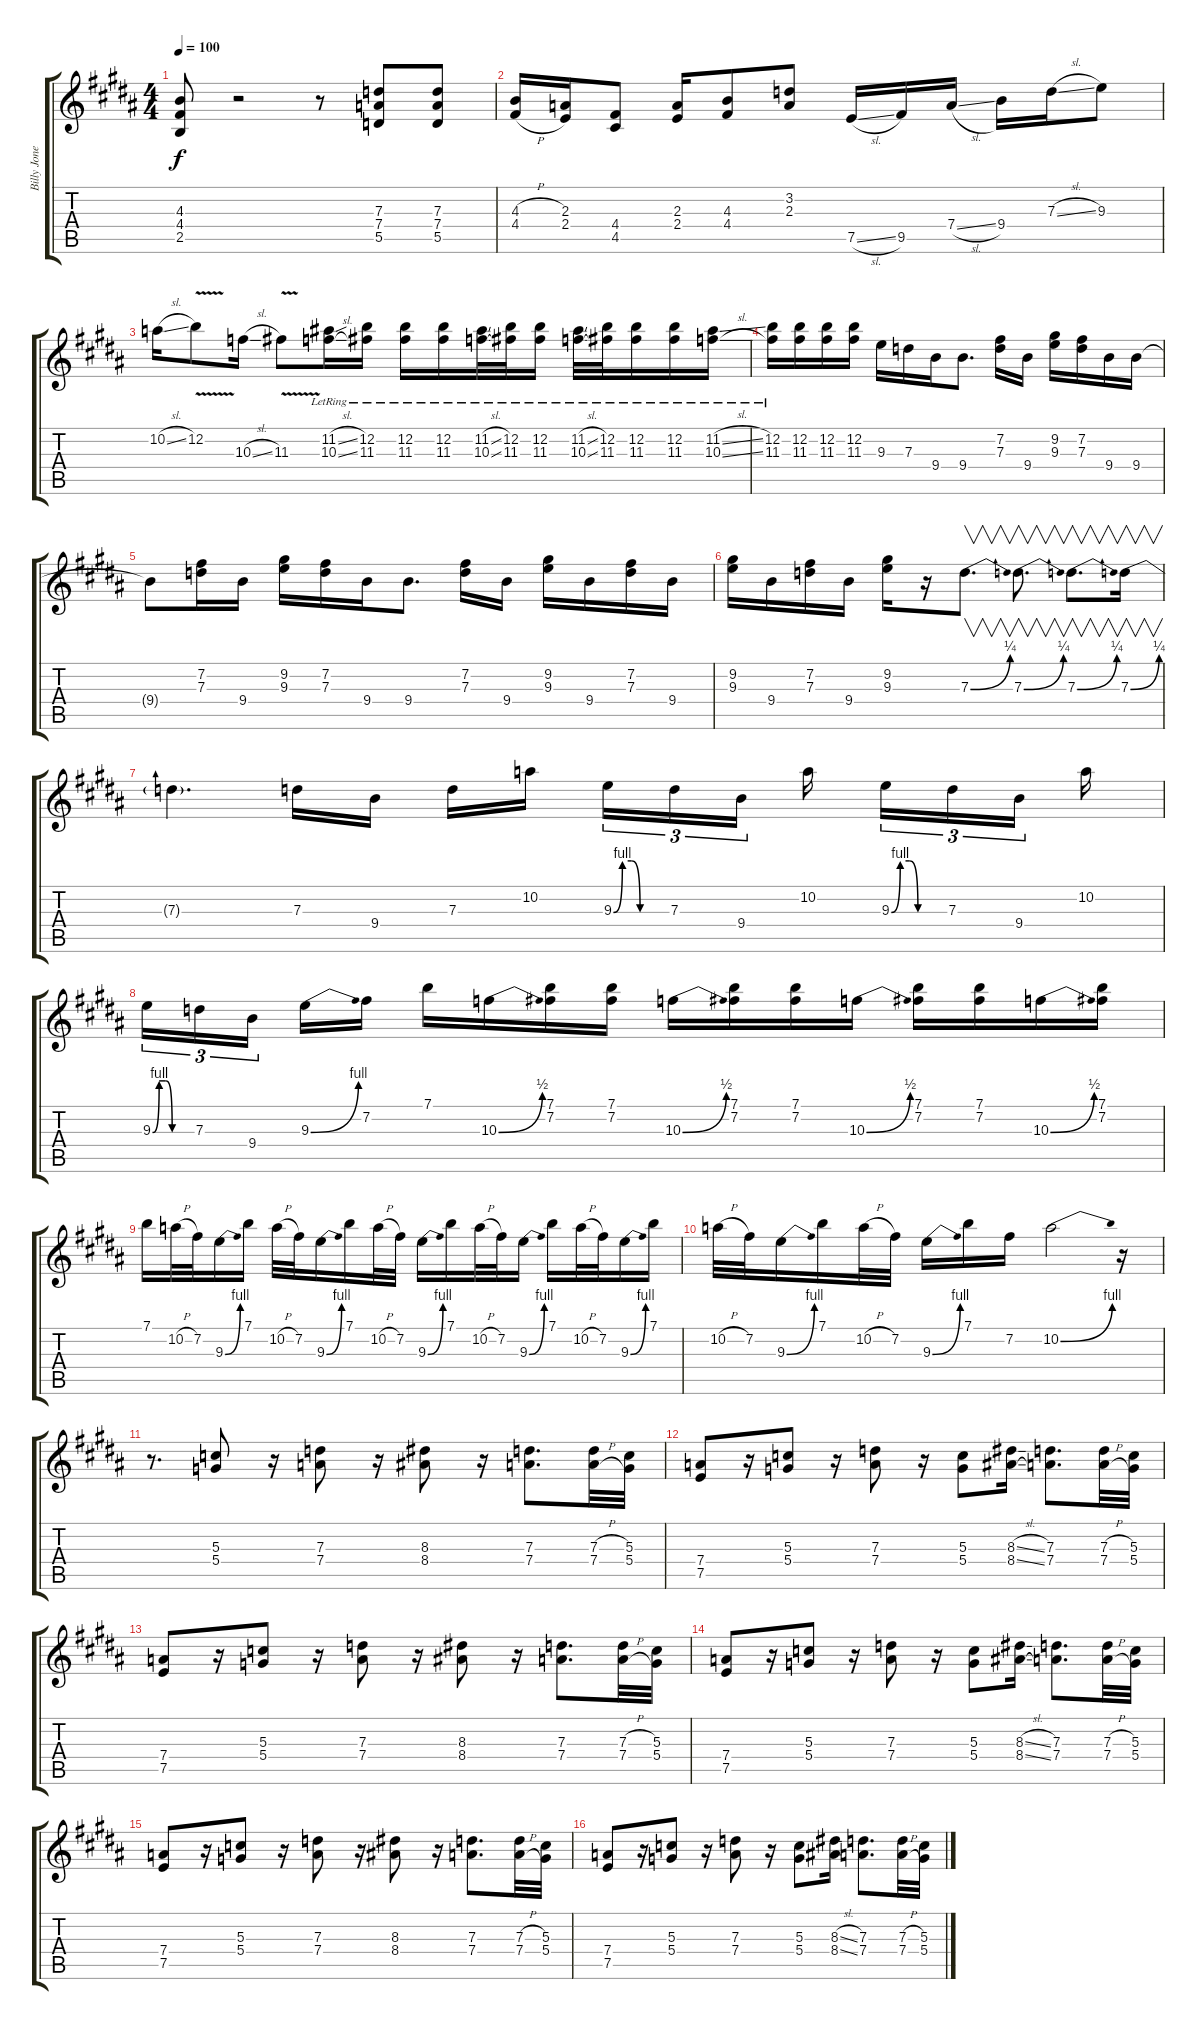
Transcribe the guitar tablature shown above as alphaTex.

\track ("Billy Jones Guitar" "Billy Jone") {instrument overdrivenguitar}
\staff {score tabs}
\tuning (E4 B3 G3 D3 A2 E2) {hide}
\ts (4 4)
\tempo 100
\clef g2
\ks g#minor
(4.3 4.4 2.5).8{dy f} r.2 r.8 (7.3 7.4 5.5).8 (7.3 7.4 5.5).8 |
(4.3{h} 4.4{h}).16 (2.3 2.4).16 (4.4 4.5).8 (2.3 2.4).16 (4.3 4.4).8 (3.2 2.3).8 7.5{sl}.16 9.5.16{volume 16 balance 8} 7.4{sl}.16 9.4.16 7.3{sl}.16 9.3.8 |
10.2{sl}.16 12.2{v}.8 10.3{sl}.16 11.3{v}.8 (11.2{sl} 10.3{sl lr}).16 (12.2 11.3{lr}).16 (12.2{lr} 11.3).16 (12.2{lr} 11.3).16 (11.2{sl} 10.3{sl lr}).32 (12.2 11.3{lr}).32 (12.2{lr} 11.3).16 (11.2{sl} 10.3{sl lr}).32 (12.2 11.3{lr}).32 (12.2{lr} 11.3).16 (12.2{lr} 11.3).16 (11.2{sl} 10.3{sl lr}).16 |
(12.2 11.3{lr}).16 (12.2 11.3).16 (12.2 11.3).16 (12.2 11.3).16 9.3.16 7.3.16 9.4.16 9.4.8{d} (7.2 7.3).16 9.4.16 (9.2 9.3).16 (7.2 7.3).16 9.4.16 9.4.16 |
9.4{t}.8 (7.2 7.3).16 9.4.16 (9.2 9.3).16 (7.2 7.3).16 9.4.16 9.4.8{d} (7.2 7.3).16 9.4.16 (9.2 9.3).16 9.4.16 (7.2 7.3).16 9.4.16 |
(9.2 9.3).16 9.4.16 (7.2 7.3).16 9.4.16 (9.2 9.3).16 r.16 7.3{be (bend 0 0 60 1)}.8{v d} 7.3{be (bend 0 0 60 1)}.8{v d} 7.3{be (bend 0 0 60 1)}.8{v d} 7.3{be (bend 0 0 60 1)}.16{v} |
7.3{t}.4{d} 7.3.16 9.4.16 7.3.16 10.2.16{beam splitsecondary} 9.3{be (custom 0 0 10 4 20 4 30 0 60 0)}.16{tu (3 2)} 7.3.16{tu (3 2)} 9.4.16{tu (3 2)} 10.2.16{beam splitsecondary} 9.3{be (custom 0 0 10 4 20 4 30 0 60 0)}.16{tu (3 2)} 7.3.16{tu (3 2)} 9.4.16{tu (3 2) beam splitsecondary} 10.2.16 |
9.3{be (custom 0 0 10 4 20 4 30 0 60 0)}.16{tu (3 2)} 7.3.16{tu (3 2)} 9.4.16{tu (3 2) beam splitsecondary} 9.3{be (bend 0 0 60 4)}.16 7.2.16 7.1.16 10.3{be (bend 0 0 60 2)}.16 (7.1 7.2).16 (7.1 7.2).16 10.3{be (bend 0 0 60 2)}.16 (7.1 7.2).16 (7.1 7.2).16 10.3{be (bend 0 0 60 2)}.16 (7.1 7.2).16 (7.1 7.2).16 10.3{be (bend 0 0 60 2)}.16 (7.1 7.2).16 |
7.1.16 10.2{h}.32 7.2.32 9.3{be (bend 0 0 60 4)}.16 7.1.16 10.2{h}.32 7.2.32 9.3{be (bend 0 0 60 4)}.16 7.1.16 10.2{h}.32 7.2.32 9.3{be (bend 0 0 60 4)}.16 7.1.16 10.2{h}.32 7.2.32 9.3{be (bend 0 0 60 4)}.16 7.1.16 10.2{h}.32 7.2.32 9.3{be (bend 0 0 60 4)}.16 7.1.16 |
10.2{h}.32 7.2.32 9.3{be (bend 0 0 60 4)}.16 7.1.16 10.2{h}.32 7.2.32 9.3{be (bend 0 0 60 4)}.16 7.1.16 7.2.16 10.2{be (bend 0 0 60 4)}.2 r.16 |
r.8{d} (5.3 5.4).8{volume 10 balance 16} r.16 (7.3 7.4).8 r.16 (8.3 8.4).8 r.16 (7.3 7.4).8{d} (7.3{h} 7.4{h}).32 (5.3 5.4).32 |
(7.4 7.5).8 r.16 (5.3 5.4).8 r.16 (7.3 7.4).8 r.16 (5.3 5.4).8 (8.3{sl} 8.4{sl}).16 (7.3 7.4).8{d} (7.3{h} 7.4{h}).32 (5.3 5.4).32 |
(7.4 7.5).8 r.16 (5.3 5.4).8 r.16 (7.3 7.4).8 r.16 (8.3 8.4).8 r.16 (7.3 7.4).8{d} (7.3{h} 7.4{h}).32 (5.3 5.4).32 |
(7.4 7.5).8 r.16 (5.3 5.4).8 r.16 (7.3 7.4).8 r.16 (5.3 5.4).8 (8.3{sl} 8.4{sl}).16 (7.3 7.4).8{d} (7.3{h} 7.4{h}).32 (5.3 5.4).32 |
(7.4 7.5).8 r.16 (5.3 5.4).8 r.16 (7.3 7.4).8 r.16 (8.3 8.4).8 r.16 (7.3 7.4).8{d} (7.3{h} 7.4{h}).32 (5.3 5.4).32 |
(7.4 7.5).8 r.16 (5.3 5.4).8 r.16 (7.3 7.4).8 r.16 (5.3 5.4).8 (8.3{sl} 8.4{sl}).16 (7.3 7.4).8{d} (7.3{h} 7.4{h}).32 (5.3 5.4).32
